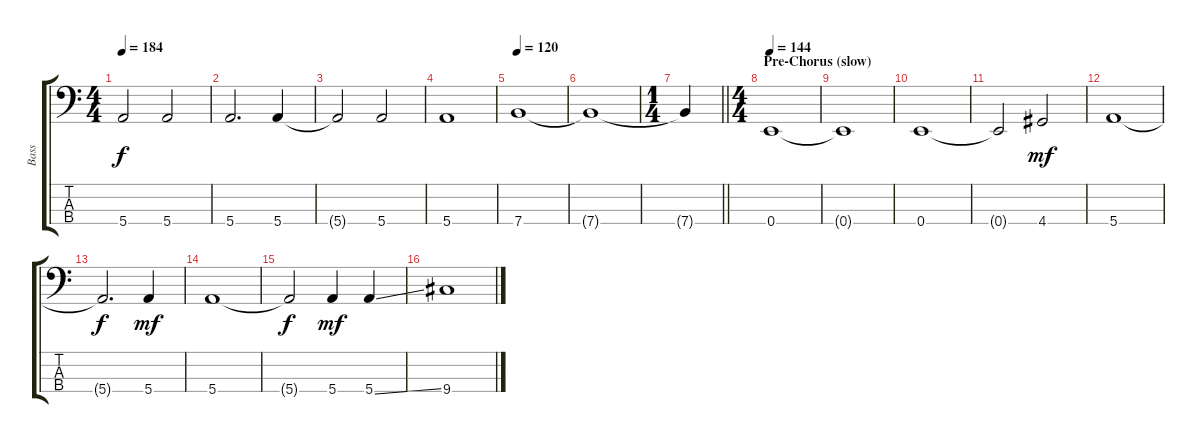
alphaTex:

\track ("Bass" "Bass") {instrument electricbasspick}
\staff {score tabs}
\tuning (Gb2 E2 B1 E1) {hide}
\ts (4 4)
\tempo 184
\clef f4
\ks c
5.4{t}.2{dy f} 5.4.2 |
5.4.2{d} 5.4.4 |
5.4{t}.2 5.4.2 |
5.4.1 |
\tempo 120
7.4.1 |
7.4{t}.1 |
\ts (1 4)
\barLineRight lightlight
7.4{t}.4 |
\ts (4 4)
\section ("" "Pre-Chorus (slow)")
\tempo 144
0.4.1 |
0.4{t}.1 |
0.4.1 |
0.4{t}.2 4.4.2{dy mf} |
5.4.1 |
5.4{t}.2{d dy f} 5.4.4{dy mf} |
5.4.1 |
5.4{t}.2{dy f} 5.4.4{dy mf} 5.4{ss}.4 |
9.4.1
